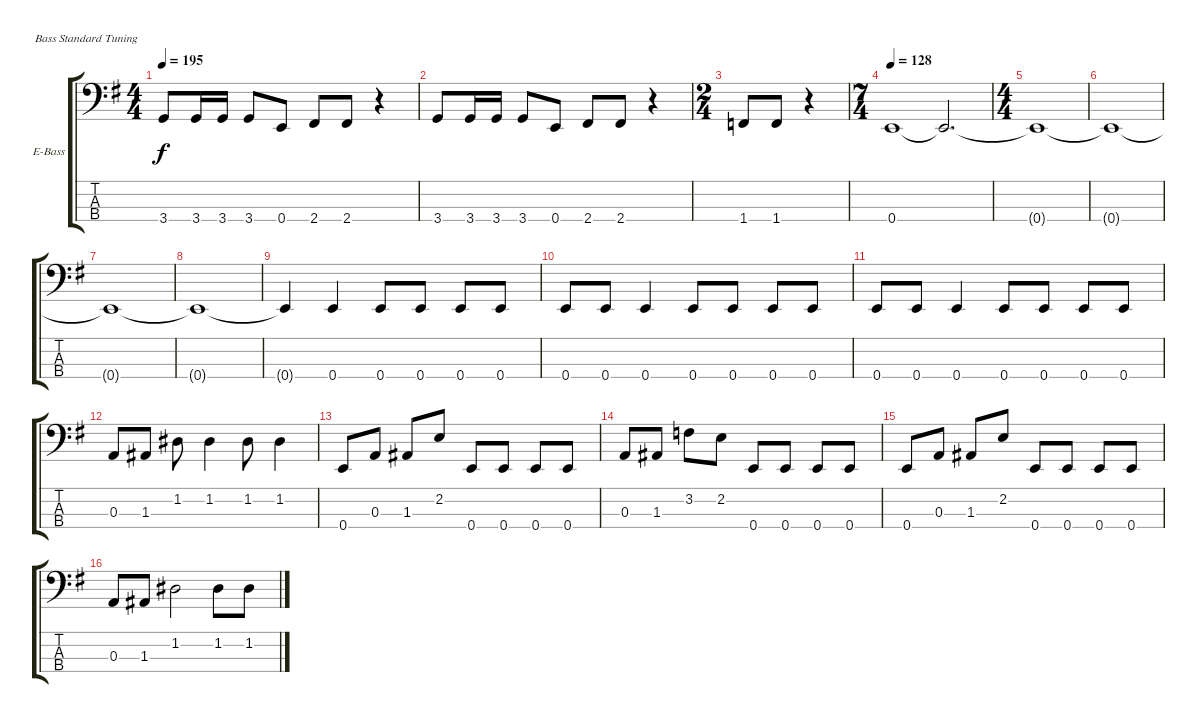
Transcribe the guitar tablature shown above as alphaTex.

\defaultSystemsLayout 4
\bracketExtendMode groupsimilarinstruments
\firstSystemTrackNameOrientation horizontal
\otherSystemsTrackNameOrientation horizontal
\track ("Bass" "E-Bass") {instrument electricbassfinger}
\staff {score tabs}
\tuning (G2 D2 A1 E1)
\ts (4 4)
\tempo 195
\clef f4
\ks g
3.4.8{dy f} 3.4.16 3.4.16 3.4.8 0.4.8 2.4.8 2.4.8 r.4 |
3.4.8 3.4.16 3.4.16 3.4.8 0.4.8 2.4.8 2.4.8 r.4 |
\ts (2 4)
1.4.8 1.4.8 r.4 |
\ts (7 4)
\tempo 128
0.4.1 0.4{t}.2{d} |
\ts (4 4)
0.4{t}.1 |
0.4{t}.1 |
0.4{t}.1 |
0.4{t}.1 |
0.4{t}.4 0.4.4 0.4.8 0.4.8 0.4.8 0.4.8 |
0.4.8 0.4.8 0.4.4 0.4.8 0.4.8 0.4.8 0.4.8 |
0.4.8 0.4.8 0.4.4 0.4.8 0.4.8 0.4.8 0.4.8 |
0.3.8 1.3.8 1.2.8 1.2.4 1.2.8 1.2.4 |
0.4.8 0.3.8 1.3.8 2.2.8 0.4.8 0.4.8 0.4.8 0.4.8 |
0.3.8 1.3.8 3.2.8 2.2.8 0.4.8 0.4.8 0.4.8 0.4.8 |
0.4.8 0.3.8 1.3.8 2.2.8 0.4.8 0.4.8 0.4.8 0.4.8 |
0.3.8 1.3.8 1.2.2 1.2.8 1.2.8
